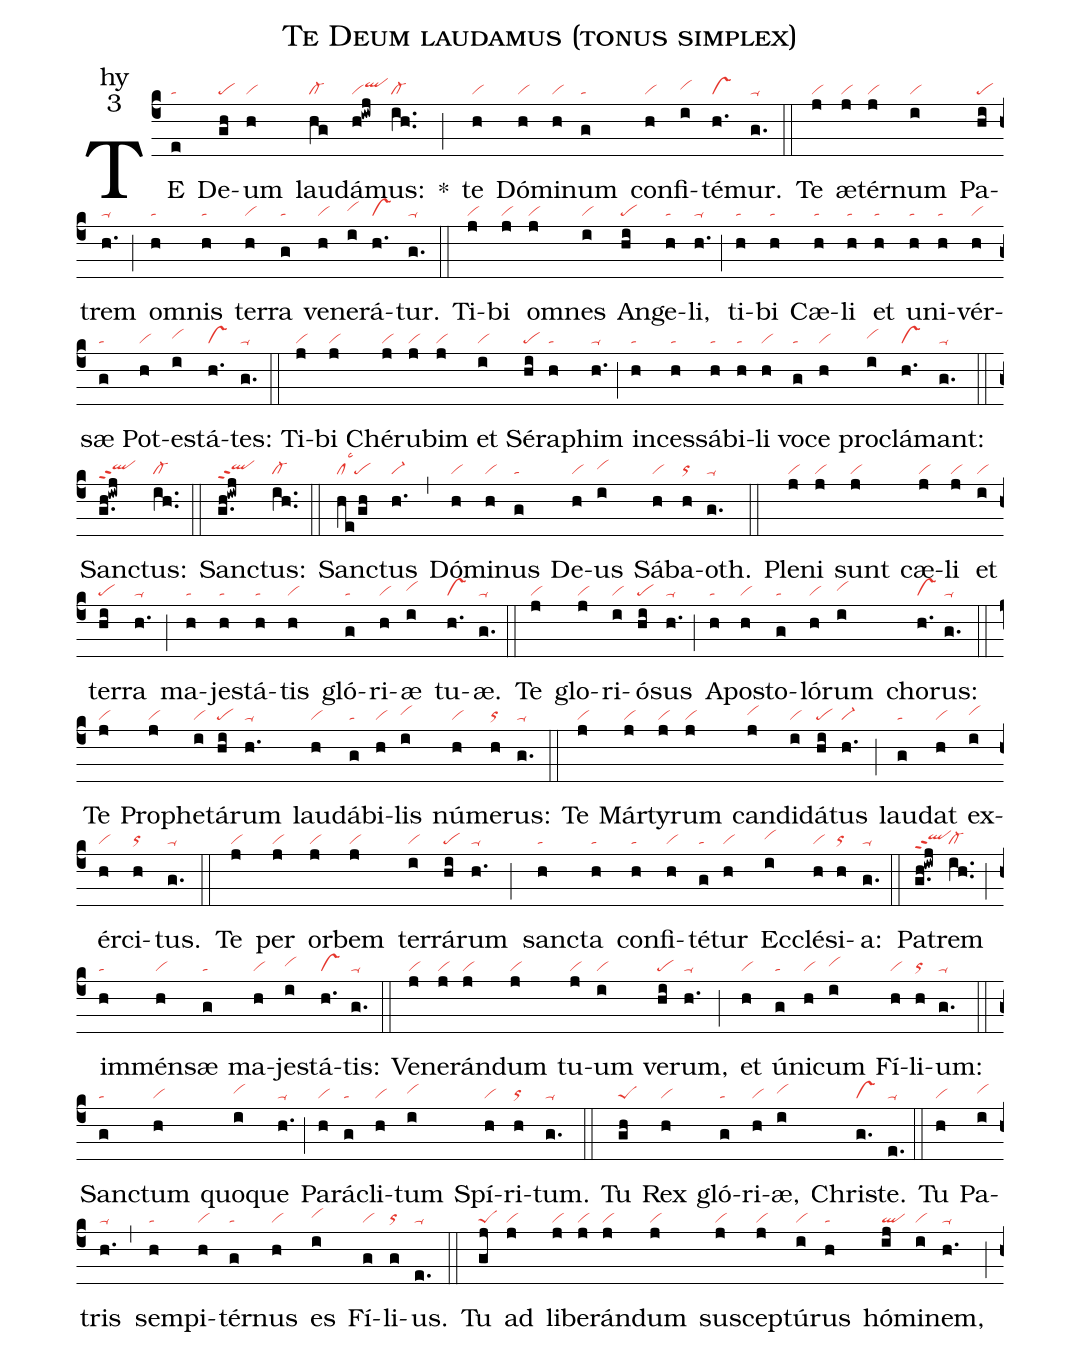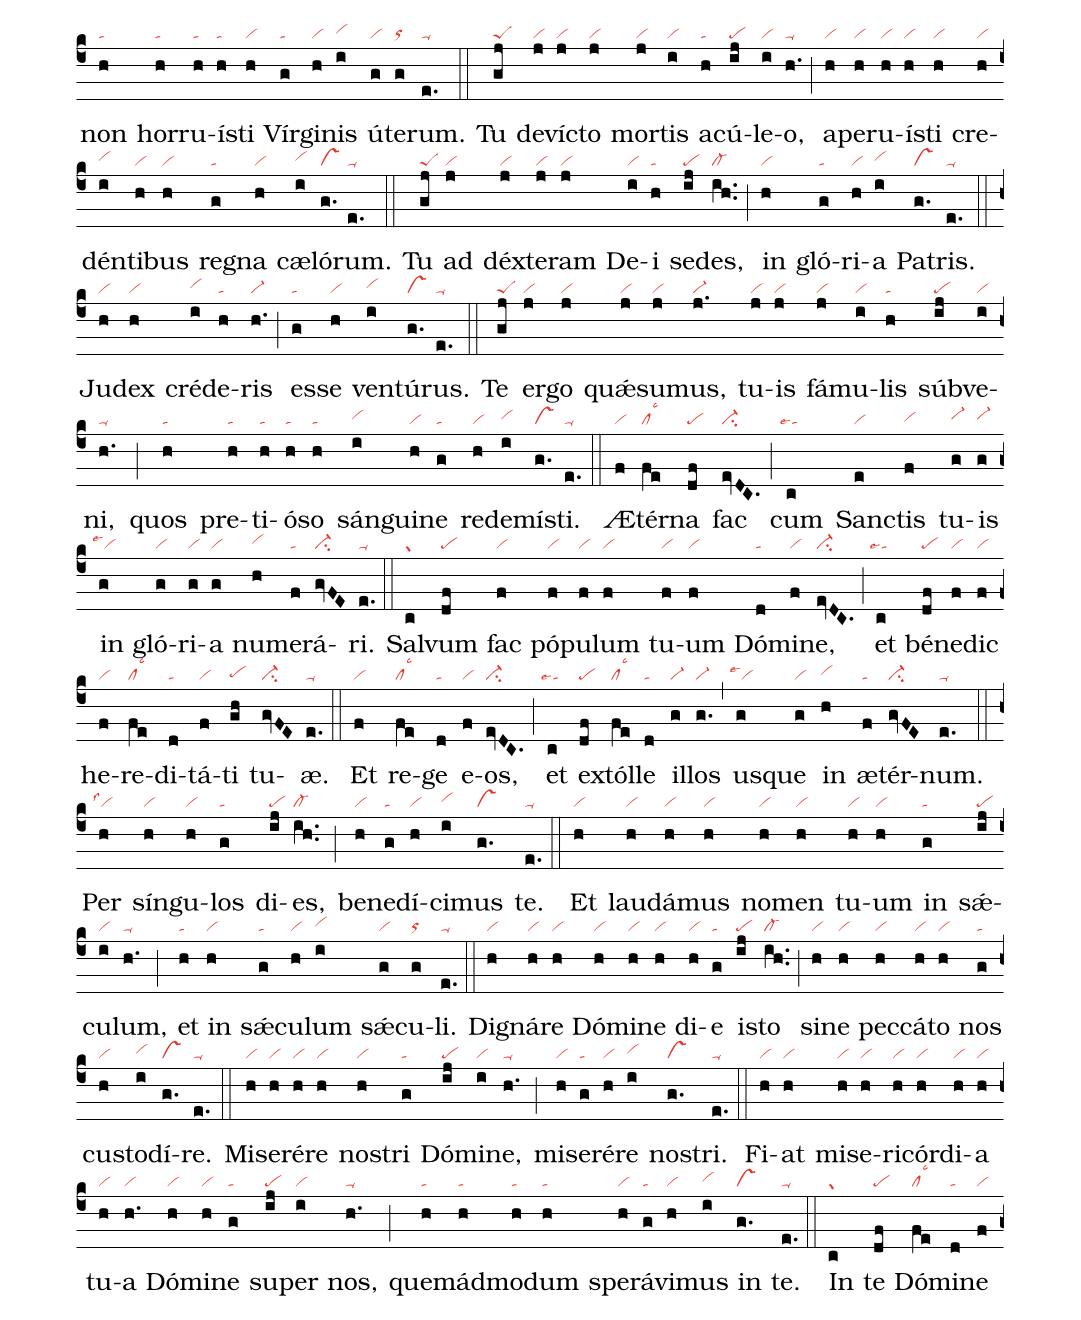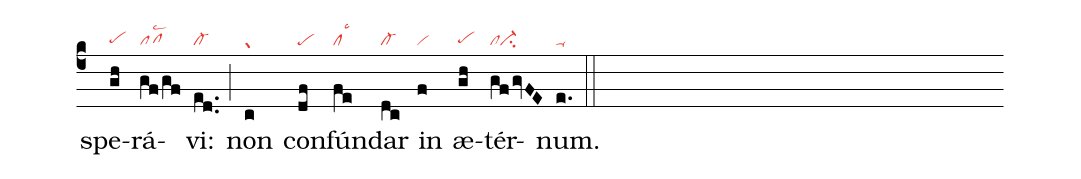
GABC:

name:Te Deum laudamus (tonus simplex);
office-part:hy;
mode:3;
nabc-lines:1;
%%
(c4) TE(e|ta) De(gh|pe)um(h|vi) lau(hg|cl-)dá(h!iwj|viqlhi)mus:(ih..|cl-) *(;) te(h|vi) Dó(h|vi)mi(h|vi)num(g|ta) con(h|vi)fi(i|vihh)té(h.|vs)mur.(g.|ta-) (::)
Te(j|vi) æ(j|vi)tér(j|vi)num(i|vi) Pa(hi|pe)trem(h.|ta-) (;) om(h|ta)nis(h|ta) ter(h|vi)ra(g|ta) ve(h|vi)ne(i|vihh)rá(h.|vs)tur.(g.|ta-) (::)
Ti(j|vi)bi(j|vi) om(j|vi)nes(i|vi) An(hi|pe)ge(h|ta)li,(h.|ta-) (;) ti(h|ta)bi(h|ta) Cæ(h|ta)li(h|ta) et(h|ta) u(h|ta)ni(h|ta)vér(h|vi)sæ(g|ta) Pot(h|vi)e(i|vihh)stá(h.|vs)tes:(g.|ta-) (::)
Ti(j|vi)bi(j|vi) Ché(j|vi)ru(j|vi)bim(j|vi) et(i|vi) Sé(hi|pe)ra(h|ta)phim(h.|ta-) (;) in(h|ta)ces(h|ta)sá(h|ta)bi(h|ta)li(h|vi) vo(g|ta)ce(h|vi) pro(i|vihh)clá(h.|vs)mant:(g.|ta-) (::)
Sanc(g.h!iwj|qlhhppt2)tus:(ih..|cl-) (::)
Sanc(g.h!iwj|qlhhppt2)tus:(ih..|cl-) (::)
Sanc(he/gh|cllsc3pe)tus(h.|vi-) (,) Dó(h|vi)mi(h|vi)nus(g|ta) De(h|vi)us(i|vihh) Sá(h|vi)ba(h|orhg)oth.(g.|ta-) (::)
Ple(j|vi)ni(j|vi) sunt(j|vi) cæ(j|vi)li(j|vi) et(i|vi) ter(hi|pe)ra(h.|ta-) (;) ma(h|ta)je(h|ta)stá(h|ta)tis(h|vi) gló(g|ta)ri(h|vi)æ(i|vihh) tu(h.|vs)æ.(g.|ta-) (::)
Te(j|vi) glo(j|vi)ri(i|vi)ó(hi|pe)sus(h.|ta-) (;) A(h|ta)po(h|vi)sto(g|ta)ló(h|vi)rum(i|vihh) cho(h.|vs)rus:(g.|ta-) (::)
Te(j|vi) Pro(j|vi)phe(i|vi)tá(hi|pe)rum(h.|ta-) (;|) lau(h|vi)dá(g|ta)bi(h|vi)lis(i|vihh) nú(h|vi)me(h|orhg)rus:(g.|ta-) (::)
Te(j|vi) Már(j|vi)ty(j|vi)rum(j|vi) can(j|vihh)di(i|vi)dá(hi|pe)tus(h.|vi-) (;) lau(g|ta)dat(h|vi) ex(i|vihh)ér(h|vi)ci(h|orhg)tus.(g.|ta-) (::)
Te(j|vi) per(j|vi) or(j|vi)bem(j|vi) ter(i|vi)rá(hi|pe)rum(h.|ta-) (;) sanc(h|ta)ta(h|ta) con(h|ta)fi(h|vi)té(g|ta)tur(h|vi) Ec(i|vihh)clé(h|vi)si(h|orhg)a:(g.|ta-) (::)
Pa(g.h!iwj|qlhhppt2)trem(ih..|cl-) (;) im(h|ta)mén(h|vi)sæ(g|ta) ma(h|vi)je(i|vihh)stá(h.|vs)tis:(g.|ta-) (::)
Ve(j|vi)ne(j|vi)rán(j|vi)dum(j|vi) tu(j|vi)um(i|vi) ve(hi|pe)rum,(h.|ta-) (;) et(h|vi) ú(g|ta)ni(h|vi)cum(i|vihh) Fí(h|vi)li(h|orhg)um:(g.|ta-) (::)
Sanc(g|ta)tum(h|vi) quo(i|vihh)que(h.|ta-) (;) Pa(h|vi)rá(g|ta)cli(h|vi)tum(i|vihh) Spí(h|vi)ri(h|orhg)tum.(g.|ta-) (::)
Tu(gh|peS) Rex(h|vi) gló(g|ta)ri(h|vi)æ,(i|vihh) Chri(g.|vs)ste.(e.|ta-) (::)
Tu(h|vi) Pa(i|vihh)tris(h.|ta-) (,) sem(h|ta)pi(h|vi)tér(g|ta)nus(h|vi) es(i|vihh) Fí(g|vi)li(g|orhg)us.(e.|ta-) (::)
Tu(gj|peS) ad(j|vi) li(j|vi)be(j|vi)rán(j|vi)dum(j|vi) su(j|vi)scep(j|vi)tú(i|vi)rus(h|ta) hó(ij|ql)mi(i|vi)nem,(h.|ta-) (;) non(h|ta) hor(h|ta)ru(h|ta)í(h|ta)sti(h|vi) Vír(g|ta)gi(h|vi)nis(i|vihh) ú(g|vi)te(g|orhg)rum.(e.|ta-) (::)
Tu(gj|peS) de(j|vi)víc(j|vi)to(j|vi) mor(j|vi)tis(i|vi) a(h|ta)cú(ij|pe)le(i|vi)o,(h.|ta-) (;) a(h|vi)pe(h|vi)ru(h|vi)í(h|vi)sti(h|vi) cre(h|vi)dén(i|vihh)ti(h|vi)bus(h|vi) re(g|ta)gna(h|vi) cæ(i|vihh)ló(g.|vs)rum.(e.|ta-) (::)
Tu(gj|peS) ad(j|vi) déx(j|vi)te(j|vi)ram(j|vi) De(i|vi)i(h|ta) se(ij|pe)des,(ih..|cl-) (;) in(h|vi) gló(g|ta)ri(h|vi)a(i|vihh) Pa(g.|vs)tris.(e.|ta-) (::)
Ju(h|vi)dex(h|vi) cré(i|vihh)de(h|ta)ris(h.|vi-) (;) es(g|ta)se(h|vi) ven(i|vihh)tú(g.|vs)rus.(e.|ta-) (::)
Te(gj|peS) er(j|vi)go(j|vi) quǽ(j|vi)su(j|vi)mus,(j.|vi-) tu(j|vi)is(j|vi) fá(j|vi)mu(i|vi)lis(h|ta) súb(ij|pe)ve(i|vi)ni,(h.|ta-) (;) quos(h|ta) pre(h|ta)ti(h|ta)ó(h|ta)so(h|ta) sán(i|vihh)gui(h|vi)ne(g|ta) red(h|vi)e(i|vihh)mí(g.|vs)sti.(e.|ta-) (::)
Æ(f|vi)tér(fe|cllsc3)na(df|pe) fac(evDC.|ci-) (;) cum(c|``talse1) Sanc(e|vi)tis(f|vihg) tu(g|vi-hh)is(g|vi-hh) in(g|``vilse1) gló(g|vi)ri(g|vi)a(g|vi) nu(h|vihh)me(f|ta)rá(gvFE|ci-)ri.(e.|ta-) (::)
Sal(c|gr)vum(df|pe) fac(f|vi) pó(f|vi)pu(f|vi)lum(f|vi) tu(f|vi)um(f|vi) Dó(d|ta)mi(f|vi)ne,(evDC.|ci-) (;) et(c|``talse1) bé(df|pe)ne(f|vi)dic(f|vi) he(f|vi)re(fe|cllsc3)di(d|ta)tá(f|vi)ti(gh|pehg) tu(gvFE|ci-)æ.(e.|ta-) (::)
Et(f|vi) re(fe|cllsc3)ge(d|ta) e(f|vi)os,(evDC.|ci-) (;) et(c|``talse1) ex(df|pe)tól(fe|cllsc3)le(d|ta) il(g|vi-)los(g.|vi-) (,) us(g|``vilse1)que(g|vi) in(h|vihh) æ(f|ta)tér(gvFE|ci-)num.(e.|ta-) (::)
Per(h|``vilss1) sín(h|vi)gu(h|vi)los(g|ta) di(ij|pe)es,(ih..|cl-) (;) be(h|vi)ne(g|ta)dí(h|vi)ci(i|vihh)mus(g.|vs) te.(e.|ta-) (::)
Et(h|vi) lau(h|vi)dá(h|vi)mus(h|vi) no(h|vi)men(h|vi) tu(h|vi)um(h|vi) in(g|ta) sǽ(ij|pe)cu(i|vi)lum,(h.|ta-) (;) et(h|ta) in(h|vi) sǽ(g|ta)cu(h|vi)lum(i|vihh) sǽ(g|vi)cu(g|orhg)li.(e.|ta-) (::)
Di(h|vi)gná(h|vi)re(h|vi) Dó(h|vi)mi(h|vi)ne(h|vi) di(h|vi)e(g|ta) i(ij|pe)sto(ih..|cl-) (;) si(h|vi)ne(h|vi) pec(h|vi)cá(h|vi)to(h|vi) nos(g|ta) cu(h|vi)sto(i|vihh)dí(g.|vs)re.(e.|ta-) (::)
Mi(h|vi)se(h|vi)ré(h|vi)re(h|vi) no(h|vi)stri(g|ta) Dó(ij|pe)mi(i|vi)ne,(h.|ta-) (;) mi(h|vi)se(g|ta)ré(h|vi)re(i|vihh) no(g.|vs)stri.(e.|ta-) (::)
Fi(h|vi)at(h|vi) mi(h|vi)se(h|vi)ri(h|vi)cór(h|vi)di(h|vi)a(h|vi) tu(h|vi)a(h.|vi) Dó(h|vi)mi(h|vi)ne(g|ta) su(ij|pe)per(i|vi) nos,(h.|ta-) (;) quem(h|ta)ád(h|ta)mo(h|ta)dum(h|ta) spe(h|vi)rá(g|ta)vi(h|vi)mus(i|vihh) in(g.|vs) te.(e.|ta-) (::)
In(c|gr) te(df|pe) Dó(fe|cllsc3)mi(d|ta)ne(f|vi) spe(gh|pehg)rá(gf/gf|pflsc2)vi:(ed..|cl-) (;) non(c|gr) con(df|pe)fún(fe|cllsc3)dar(dc|cl-) in(f|vi) æ(gh|pehg)tér(gfgvFE|clci-)num.(e.|ta-) (::)
